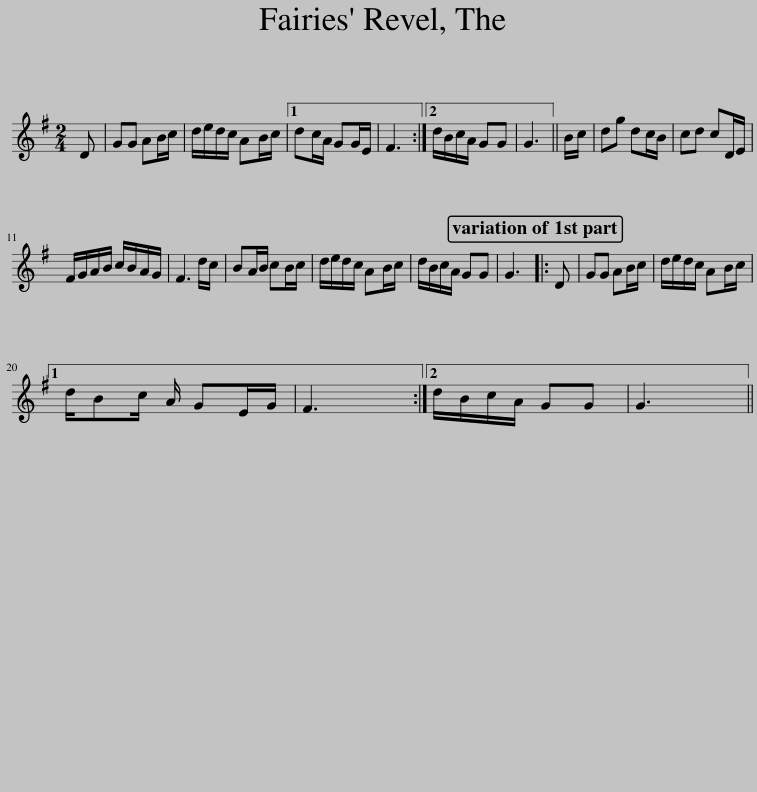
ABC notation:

X:1
L:1/8
M:2/4
I:linebreak $
K:G
V:1 treble
V:1
 D | GG AB/c/ | d/e/d/c/ AB/c/ |1 dc/A/ GG/E/ | F3 :|2 %5
 d/B/c/A/ GG | G3 || B/c/ | dg dc/B/ | cd cD/E/ |$ %10
 F/G/A/B/ c/B/A/G/ | F3 d/c/ | BA/B/ cB/c/ | d/e/d/c/ AB/c/ | d/B/c/A/ GG | %15
 G3 |: D | GG AB/c/ | d/e/d/c/ AB/c/ |1$ d/Bc/ A/ GE/G/ | %20
 F3 :|2 d/B/c/A/ GG | G3 || %23
